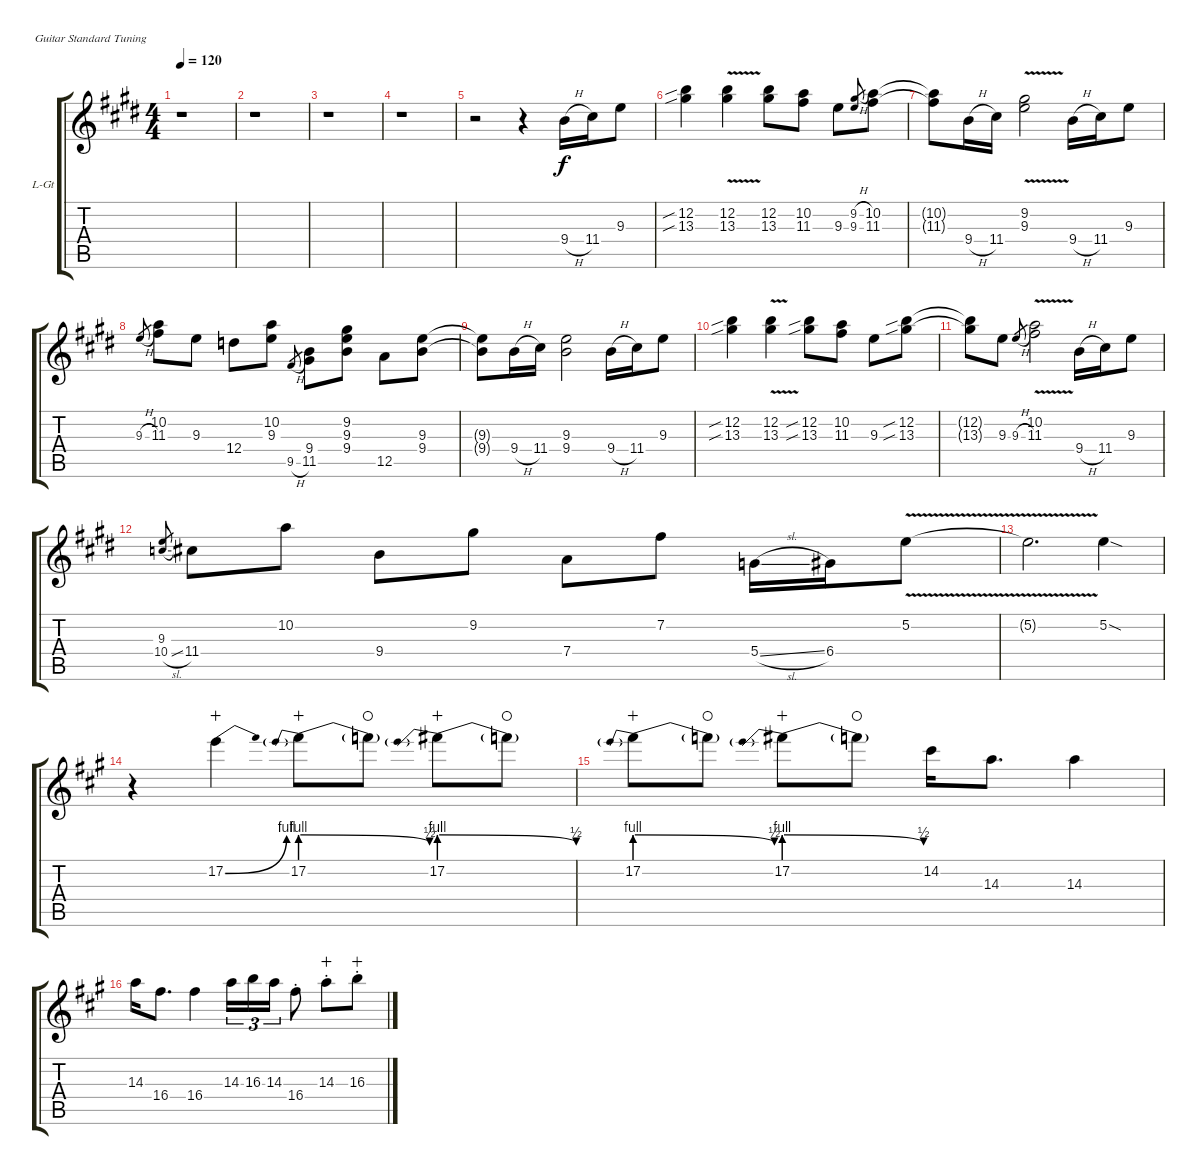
\defaultSystemsLayout 4
\bracketExtendMode groupsimilarinstruments
\firstSystemTrackNameOrientation horizontal
\otherSystemsTrackNameOrientation horizontal
\track ("Lead Guitar" "L-Gt") {instrument acousticguitarsteel}
\staff {score tabs}
\tuning (E4 B3 G3 D3 A2 E2)
\ts (4 4)
\tempo 120
\clef g2
\scale
0.706731
\ks e
r.1{dy f instrument acousticguitarsteel} |
\scale
0.293269 r.1 |
\scale
0.5 r.1 |
\scale
0.5 r.1 |
\scale
0.461538 r.2 r.4 9.4{h}.16 11.4.16 9.3.8 |
\scale
0.538462 (13.3{sib} 12.2{sib}).4 (13.3 12.2{v}).4 (12.2 13.3).8 (10.2 11.3).8 9.3.8 (9.3{h} 9.2{h}).8{gr} (10.2 11.3).8 |
\scale
0.444759 (11.3{t} 10.2{t}).8 9.4{h}.16 11.4.16 (9.3{v} 9.2).2 9.4{h}.16 11.4.16 9.3.8 |
\scale
0.555241 9.3{h}.8{gr} (10.2 11.3).8 9.3.8 12.4.8 (9.3 10.2).8 9.5{h}.8{gr} (9.4 11.5).8 (9.2 9.3 9.4).8 12.5.8 (9.4 9.3).8 |
\scale
0.52862 (9.3{t} 9.4{t}).8 9.4{h}.16 11.4.16 (9.4 9.3).2 9.4{h}.16 11.4.16 9.3.8 |
\scale
0.47138 (13.3{sib} 12.2{sib}).4 (13.3 12.2{v}).4 (12.2{sib} 13.3{sib}).8 (10.2 11.3).8 9.3.8 (12.2{sib} 13.3{sib}).8 |
\scale
0.37694 (13.3{t} 12.2{t}).8 9.3.8 9.3{h}.8{gr} (10.2{v} 11.3).2 9.4{h}.16 11.4.16 9.3.8 |
\scale
0.62306 (10.4{sl} 9.3).8{gr} 11.4.8 10.2.8 9.4.8 9.2.8 7.4.8 7.2.8 5.4{sl}.16 6.4.16 5.2{v}.8 |
\scale
0.307958 5.2{v t}.2{d} 5.2{sod}.4 |
\scale
0.692042
\ks a
r.4 17.2{be (bend 0 0 15 4)}.4{wahc} 17.2{be (prebendrelease 0 4 30 2)}.8{wahc} 17.2{t}.8{waho} 17.2{be (prebendrelease 0 4 30 2)}.8{wahc} 17.2{t}.8{waho} |
\scale
0.432292 17.2{be (prebendrelease 0 4 30 2)}.8{wahc} 17.2{t}.8{waho} 17.2{be (prebendrelease 0 4 30 2)}.8{wahc} 17.2{t}.8{waho} 14.2.16 14.3.8{d} 14.3.4 |
\scale
0.567708 14.3.16 16.4.8{d} 16.4.4 14.3.16{tu (3 2)} 16.3.16{tu (3 2)} 14.3.16{tu (3 2)} 16.4{st}.8 14.3{st}.8{wahc} 16.3{st}.8{wahc}
